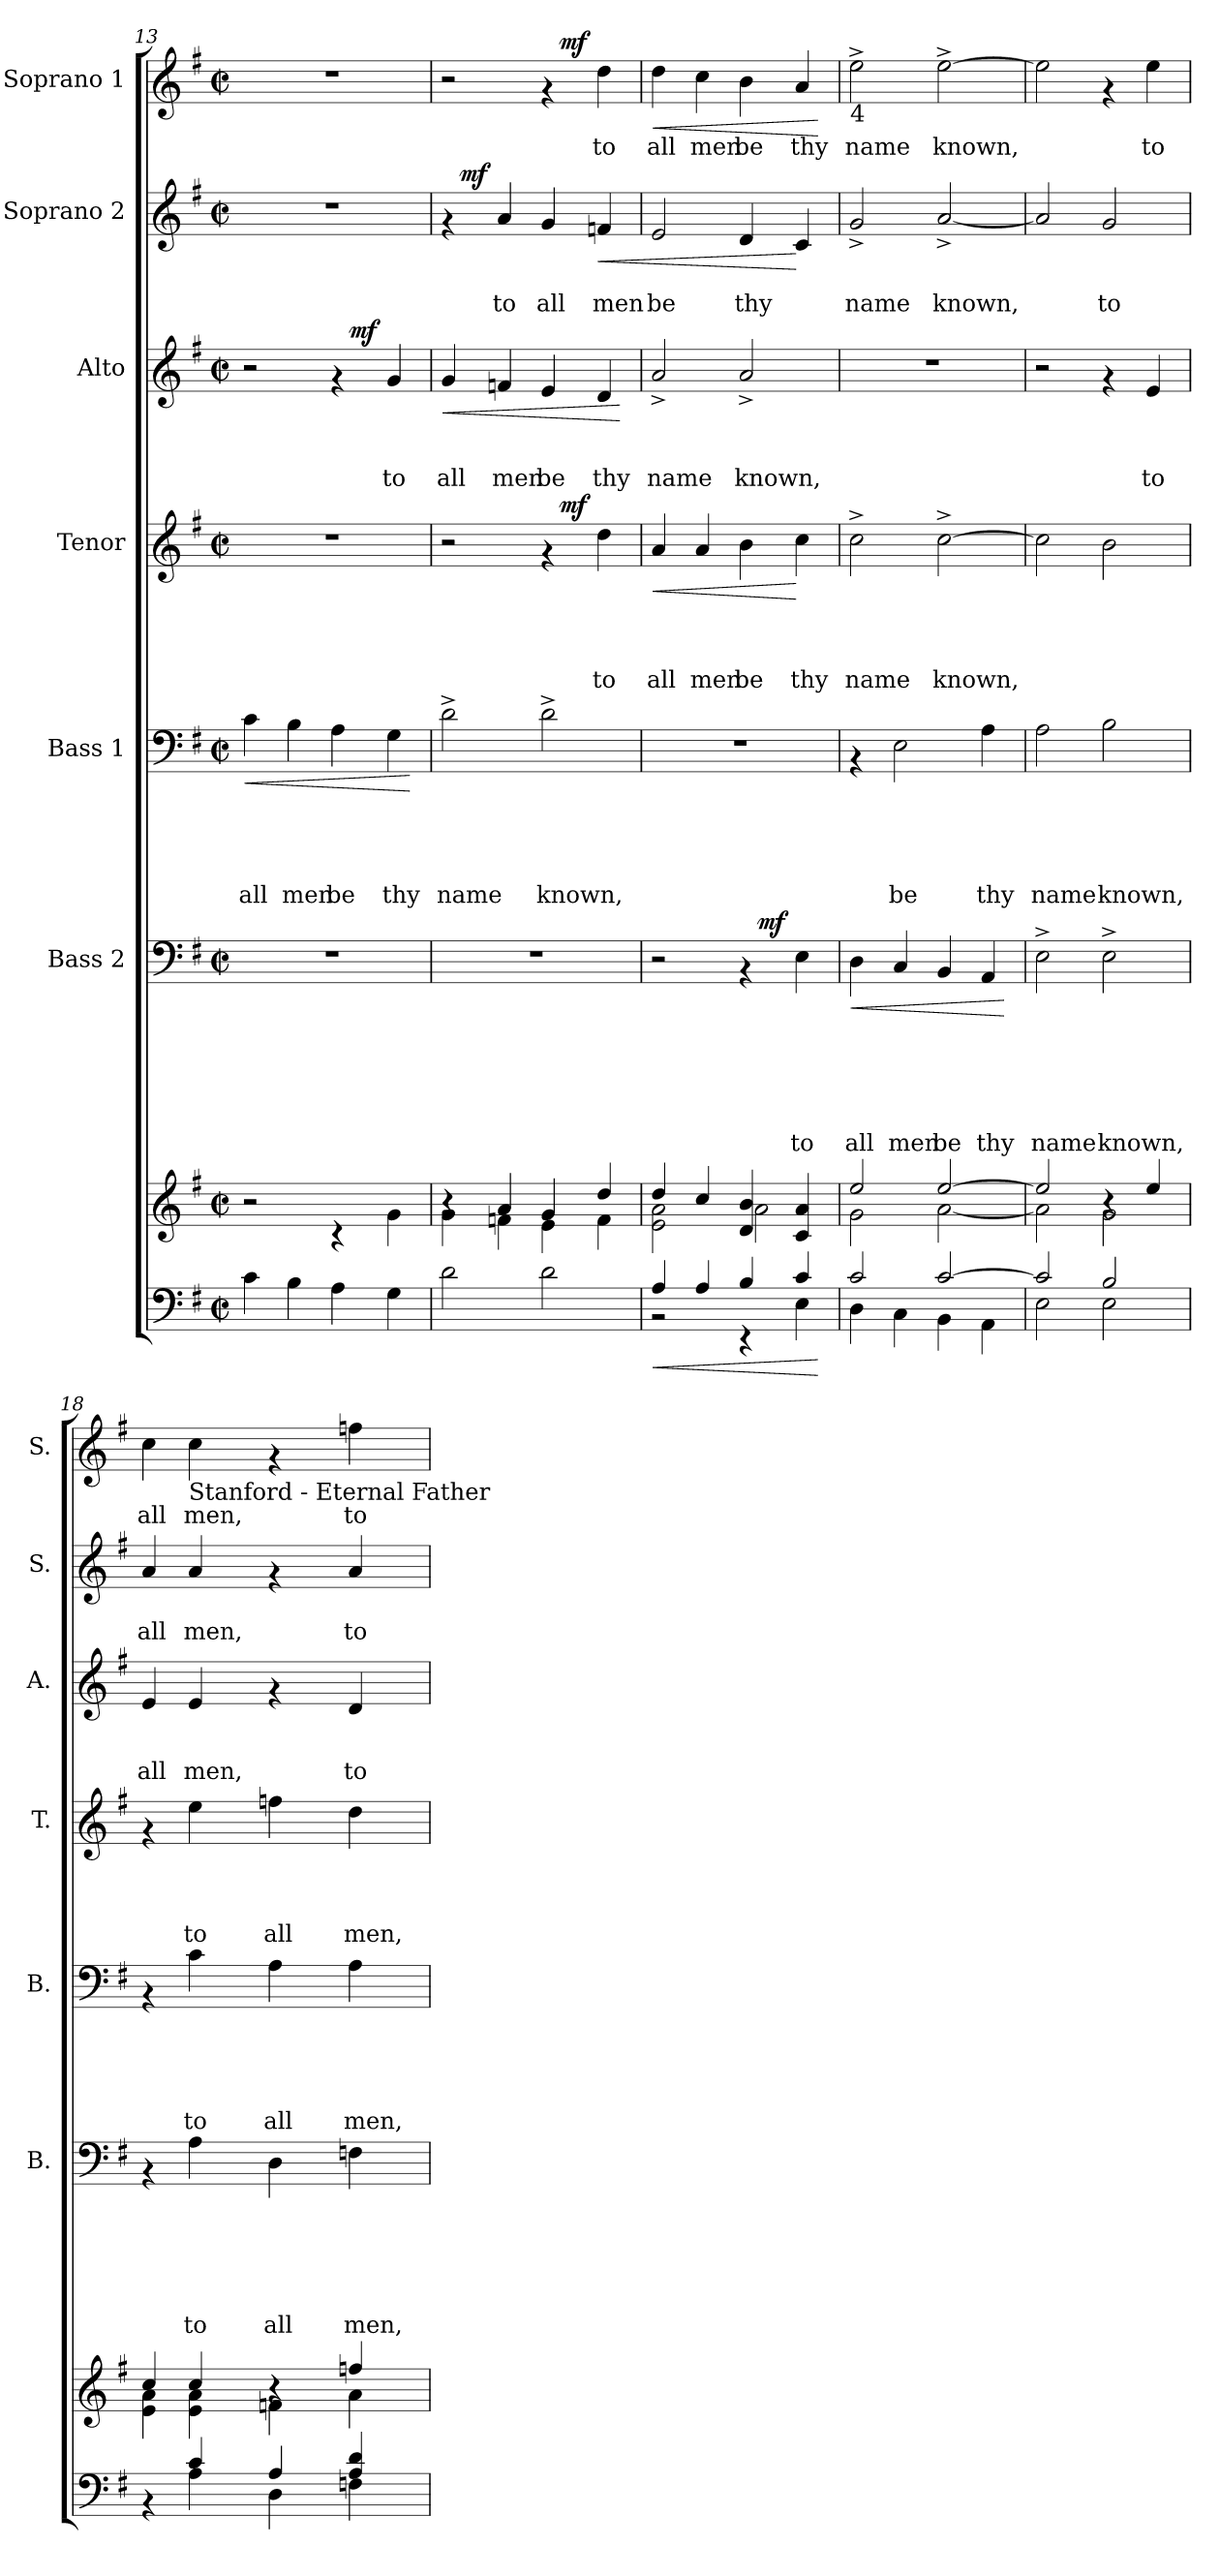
**kern	**dynam	**kern	**kern	**text	**text	**text	**text	**text	**text	**dynam	**kern	**text	**text	**text	**text	**text	**dynam	**kern	**text	**text	**text	**text	**dynam	**kern	**text	**text	**text	**dynam	**kern	**text	**text	**dynam	**kern	**text	**dynam
*part8	*part8	*part7	*part6	*part6	*part6	*part6	*part6	*part6	*part6	*part6	*part5	*part5	*part5	*part5	*part5	*part5	*part5	*part4	*part4	*part4	*part4	*part4	*part4	*part3	*part3	*part3	*part3	*part3	*part2	*part2	*part2	*part2	*part1	*part1	*part1
*staff8	*staff8	*staff7	*staff6	*staff6	*staff6	*staff6	*staff6	*staff6	*staff6	*staff6	*staff5	*staff5	*staff5	*staff5	*staff5	*staff5	*staff5	*staff4	*staff4	*staff4	*staff4	*staff4	*staff4	*staff3	*staff3	*staff3	*staff3	*staff3	*staff2	*staff2	*staff2	*staff2	*staff1	*staff1	*staff1
*	*	*	*I"Bass 2	*	*	*	*	*	*	*	*I"Bass 1	*	*	*	*	*	*	*I"Tenor	*	*	*	*	*	*I"Alto	*	*	*	*	*I"Soprano 2	*	*	*	*I"Soprano 1	*	*
*	*	*	*I'B.	*	*	*	*	*	*	*	*I'B.	*	*	*	*	*	*	*I'T.	*	*	*	*	*	*I'A.	*	*	*	*	*I'S.	*	*	*	*I'S.	*	*
*clefF4	*	*clefG2	*clefF4	*	*	*	*	*	*	*	*clefF4	*	*	*	*	*	*	*clefG2	*	*	*	*	*	*clefG2	*	*	*	*	*clefG2	*	*	*	*clefG2	*	*
*k[f#]	*	*k[f#]	*k[f#]	*	*	*	*	*	*	*	*k[f#]	*	*	*	*	*	*	*k[f#]	*	*	*	*	*	*k[f#]	*	*	*	*	*k[f#]	*	*	*	*k[f#]	*	*
*G:	*	*G:	*G:	*	*	*	*	*	*	*	*G:	*	*	*	*	*	*	*G:	*	*	*	*	*	*G:	*	*	*	*	*G:	*	*	*	*G:	*	*
*M2/2	*	*M2/2	*M2/2	*	*	*	*	*	*	*	*M2/2	*	*	*	*	*	*	*M2/2	*	*	*	*	*	*M2/2	*	*	*	*	*M2/2	*	*	*	*M2/2	*	*
*met(c|)	*	*met(c|)	*met(c|)	*	*	*	*	*	*	*	*met(c|)	*	*	*	*	*	*	*met(c|)	*	*	*	*	*	*met(c|)	*	*	*	*	*met(c|)	*	*	*	*met(c|)	*	*
=13	=13	=13	=13	=13	=13	=13	=13	=13	=13	=13	=13	=13	=13	=13	=13	=13	=13	=13	=13	=13	=13	=13	=13	=13	=13	=13	=13	=13	=13	=13	=13	=13	=13	=13	=13
!	!	!	!	!	!	!	!	!	!	!	!	!	!	!	!	!LO:LY:b	!LO:HP:b	!	!	!	!	!	!	!	!	!	!	!	!	!	!	!	!	!	!
*	*	*	*	*	*	*	*	*	*	*	*	*	*	*	*	*	*	*	*	*	*	*	*	*^	*	*	*	*	*	*	*	*	*	*	*
4c\	.	2r	1r	.	.	.	.	.	.	.	4c\	.	.	.	.	all	<	1r	.	.	.	.	.	2r	2ryy	.	.	.	.	1r	.	.	.	1r	.	.
!	!	!	!	!	!	!	!	!	!	!	!	!	!	!	!	!LO:LY:b	!	!	!	!	!	!	!	!	!	!	!	!	!	!	!	!	!	!	!	!
4B\	.	.	.	.	.	.	.	.	.	.	4B\	.	.	.	.	men	.	.	.	.	.	.	.	.	.	.	.	.	.	.	.	.	.	.	.	.
!	!	!	!	!	!	!	!	!	!	!	!	!	!	!	!	!LO:LY:b	!	!	!	!	!	!	!	!	!	!	!	!	!	!	!	!	!	!	!	!
4A\	.	4rc	.	.	.	.	.	.	.	.	4A\	.	.	.	.	be	.	.	.	.	.	.	.	4rf	16ryy	.	.	.	.	.	.	.	.	.	.	.
!	!	!	!	!	!	!	!	!	!	!	!	!	!	!	!	!	!	!	!	!	!	!	!	!	!	!	!	!	!LO:DY:a	!	!	!	!	!	!	!
.	.	.	.	.	.	.	.	.	.	.	.	.	.	.	.	.	.	.	.	.	.	.	.	.	4..ryy	.	.	.	mf	.	.	.	.	.	.	.
!	!	!	!	!	!	!	!	!	!	!	!	!	!	!	!	!LO:LY:b	!	!	!	!	!	!	!	!	!	!	!	!LO:LY:b	!	!	!	!	!	!	!	!
4G\	.	4g\	.	.	.	.	.	.	.	.	4G\	.	.	.	.	thy	.	.	.	.	.	.	.	4g/	.	.	.	to	.	.	.	.	.	.	.	.
.	.	.	.	.	.	.	.	.	.	.	.	.	.	.	.	.	[	.	.	.	.	.	.	.	.	.	.	.	.	.	.	.	.	.	.	.
=14	=14	=14	=14	=14	=14	=14	=14	=14	=14	=14	=14	=14	=14	=14	=14	=14	=14	=14	=14	=14	=14	=14	=14	=14	=14	=14	=14	=14	=14	=14	=14	=14	=14	=14	=14	=14
*	*	*^	*	*	*	*	*	*	*	*	*	*	*	*	*	*	*	*	*	*	*	*	*	*	*	*	*	*	*	*	*	*	*	*	*	*
!	!	!	!	!	!	!	!	!	!	!	!	!	!	!	!	!	!LO:LY:b	!	!	!	!	!	!	!	!	!	!	!	!LO:LY:b	!LO:HP:b	!	!	!	!	!	!	!
*	*	*	*	*	*	*	*	*	*	*	*	*	*	*	*	*	*	*	*^	*	*	*	*	*	*v	*v	*	*	*	*	*^	*	*	*	*^	*	*
2d\	.	4ra	4g\	1r	.	.	.	.	.	.	.	2d^>\	.	.	.	.	name	.	2r	2ryy	.	.	.	.	.	4g/	.	.	all	<	4rf	16ryy	.	.	.	2r	2ryy	.	.
!	!	!	!	!	!	!	!	!	!	!	!	!	!	!	!	!	!	!	!	!	!	!	!	!	!	!	!	!	!	!	!	!	!	!	!LO:DY:a	!	!	!	!
.	.	.	.	.	.	.	.	.	.	.	.	.	.	.	.	.	.	.	.	.	.	.	.	.	.	.	.	.	.	.	.	2...ryy	.	.	mf	.	.	.	.
!	!	!	!	!	!	!	!	!	!	!	!	!	!	!	!	!	!	!	!	!	!	!	!	!	!	!	!	!	!LO:LY:b	!	!	!	!	!LO:LY:b	!	!	!	!	!
.	.	4a/	4fn\	.	.	.	.	.	.	.	.	.	.	.	.	.	.	.	.	.	.	.	.	.	.	4fn/	.	.	men	.	4a/	.	.	to	.	.	.	.	.
!	!	!	!	!	!	!	!	!	!	!	!	!	!	!	!	!	!LO:LY:b	!	!	!	!	!	!	!	!	!	!	!	!LO:LY:b	!	!	!	!	!LO:LY:b	!	!	!	!	!
2d\	.	4g/	4e\	.	.	.	.	.	.	.	.	2d^>\	.	.	.	.	known,	.	4rf	16ryy	.	.	.	.	.	4e/	.	.	be	.	4g/	.	.	all	.	4rf	16ryy	.	.
!	!	!	!	!	!	!	!	!	!	!	!	!	!	!	!	!	!	!	!	!	!	!	!	!	!LO:DY:a	!	!	!	!	!	!	!	!	!	!	!	!	!	!LO:DY:a
.	.	.	.	.	.	.	.	.	.	.	.	.	.	.	.	.	.	.	.	4..ryy	.	.	.	.	mf	.	.	.	.	.	.	.	.	.	.	.	4..ryy	.	mf
!	!	!	!	!	!	!	!	!	!	!	!	!	!	!	!	!	!	!	!	!	!	!	!	!LO:LY:b	!	!	!	!	!LO:LY:b	!	!	!	!	!LO:LY:b	!LO:HP:b	!	!	!LO:LY:b	!
.	.	4dd/	4f\	.	.	.	.	.	.	.	.	.	.	.	.	.	.	.	4dd\	.	.	.	.	to	.	4d/	.	.	thy	.	4fn/	.	.	men	<	4dd\	.	to	.
*	*	*v	*v	*	*	*	*	*	*	*	*	*	*	*	*	*	*	*	*	*	*	*	*	*	*	*	*	*	*	*	*	*	*	*	*	*	*	*	*
.	.	.	.	.	.	.	.	.	.	.	.	.	.	.	.	.	.	.	.	.	.	.	.	.	.	.	.	.	[	.	.	.	.	.	.	.	.	.
=15	=15	=15	=15	=15	=15	=15	=15	=15	=15	=15	=15	=15	=15	=15	=15	=15	=15	=15	=15	=15	=15	=15	=15	=15	=15	=15	=15	=15	=15	=15	=15	=15	=15	=15	=15	=15	=15	=15
!	!LO:HP:b	!	!	!	!	!	!	!	!	!	!	!	!	!	!	!	!	!	!	!	!	!	!LO:LY:b	!LO:HP:b	!	!	!	!LO:LY:b	!	!	!	!	!LO:LY:b	!	!	!	!LO:LY:b	!LO:HP:b
*	*	*	*	*	*	*	*	*	*	*	*	*	*	*	*	*	*	*	*	*	*	*	*	*	*	*	*	*	*	*v	*v	*	*	*	*	*	*	*
*^	*	*^	*^	*	*	*	*	*	*	*	*	*	*	*	*	*	*	*v	*v	*	*	*	*	*	*	*	*	*	*	*	*	*	*	*v	*v	*	*
4A/	2r	<	4dd/	2e\ 2a\	2r	2ryy	.	.	.	.	.	.	.	1r	.	.	.	.	.	.	4a/	.	.	.	all	<	2a^</	.	.	name	.	2e/	.	be	.	4dd\	all	<
!	!	!	!	!	!	!	!	!	!	!	!	!	!	!	!	!	!	!	!	!	!	!	!	!	!LO:LY:b	!	!	!	!	!	!	!	!	!	!	!	!LO:LY:b	!
4A/	.	.	4cc/	.	.	.	.	.	.	.	.	.	.	.	.	.	.	.	.	.	4a/	.	.	.	men	.	.	.	.	.	.	.	.	.	.	4cc\	men	.
!	!	!	!	!	!	!	!	!	!	!	!	!	!	!	!	!	!	!	!	!	!	!	!	!	!LO:LY:b	!	!	!	!	!LO:LY:b	!	!	!	!LO:LY:b	!	!	!LO:LY:b	!
4B/	4rEE	.	4d/ 4b/	2a\	4rAA	16ryy	.	.	.	.	.	.	.	.	.	.	.	.	.	.	4b\	.	.	.	be	.	2a^</	.	.	known,	.	4d/	.	thy	.	4b\	be	.
!	!	!	!	!	!	!	!	!	!	!	!	!	!LO:DY:a	!	!	!	!	!	!	!	!	!	!	!	!	!	!	!	!	!	!	!	!	!	!	!	!	!
.	.	.	.	.	.	4..ryy	.	.	.	.	.	.	mf	.	.	.	.	.	.	.	.	.	.	.	.	.	.	.	.	.	.	.	.	.	.	.	.	.
!	!	!	!	!	!	!	!	!	!	!	!	!LO:LY:b	!	!	!	!	!	!	!	!	!	!	!	!	!LO:LY:b	!	!	!	!	!	!	!	!	!	!	!	!LO:LY:b	!
4c/	4E\	.	4c/ 4a/	.	4E\	.	.	.	.	.	.	to	.	.	.	.	.	.	.	.	4cc\	.	.	.	thy	[	.	.	.	.	.	4c/	.	.	[	4a/	thy	.
*v	*v	*	*	*	*	*	*	*	*	*	*	*	*	*	*	*	*	*	*	*	*	*	*	*	*	*	*	*	*	*	*	*	*	*	*	*	*	*
*	*	*v	*v	*	*	*	*	*	*	*	*	*	*	*	*	*	*	*	*	*	*	*	*	*	*	*	*	*	*	*	*	*	*	*	*	*	*
.	[	.	.	.	.	.	.	.	.	.	.	.	.	.	.	.	.	.	.	.	.	.	.	.	.	.	.	.	.	.	.	.	.	.	.	[
!!LO:PB:g=z
=16	=16	=16	=16	=16	=16	=16	=16	=16	=16	=16	=16	=16	=16	=16	=16	=16	=16	=16	=16	=16	=16	=16	=16	=16	=16	=16	=16	=16	=16	=16	=16	=16	=16	=16	=16	=16
*^	*	*^	*	*	*	*	*	*	*	*	*	*	*	*	*	*	*	*	*	*	*	*	*	*	*	*	*	*	*	*	*	*	*	*	*	*
!	!	!	!	!	!	!	!	!	!	!	!	!	!	!	!	!	!	!	!	!	!	!	!	!	!	!	!	!	!	!	!	!	!	!	!	!LO:TX:b:t=4	!	!
!	!	!	!	!	!	!	!	!	!	!	!	!LO:LY:b	!LO:HP:b	!	!	!	!	!	!	!	!	!	!	!	!LO:LY:b	!	!	!	!	!	!	!	!	!LO:LY:b	!	!	!LO:LY:b	!
*	*	*	*	*	*v	*v	*	*	*	*	*	*	*	*	*	*	*	*	*	*	*	*	*	*	*	*	*	*	*	*	*	*	*	*	*	*	*	*
2c/	4D\	.	2ee/	2g\	4D\	.	.	.	.	.	all	<	4rAA	.	.	.	.	.	.	2cc^>\	.	.	.	name	.	1r	.	.	.	.	2g^</	.	name	.	2ee^>\	name	.
!	!	!	!	!	!	!	!	!	!	!	!LO:LY:b	!	!	!	!	!	!	!LO:LY:b	!	!	!	!	!	!	!	!	!	!	!	!	!	!	!	!	!	!	!
.	4C\	.	.	.	4C/	.	.	.	.	.	men	.	2E\	.	.	.	.	be	.	.	.	.	.	.	.	.	.	.	.	.	.	.	.	.	.	.	.
!	!	!	!	!	!	!	!	!	!	!	!LO:LY:b	!	!	!	!	!	!	!	!	!	!	!	!	!LO:LY:b	!	!	!	!	!	!	!	!	!LO:LY:b	!	!	!LO:LY:b	!
[>2c/	4BB\	.	[>2ee/	[<2a\	4BB/	.	.	.	.	.	be	.	.	.	.	.	.	.	.	[>2cc^>\	.	.	.	known,	.	.	.	.	.	.	[<2a^</	.	known,	.	[>2ee^>\	known,	.
!	!	!	!	!	!	!	!	!	!	!	!LO:LY:b	!	!	!	!	!	!	!LO:LY:b	!	!	!	!	!	!	!	!	!	!	!	!	!	!	!	!	!	!	!
.	4AA\	.	.	.	4AA/	.	.	.	.	.	thy	.	4A\	.	.	.	.	thy	.	.	.	.	.	.	.	.	.	.	.	.	.	.	.	.	.	.	.
*v	*v	*	*	*	*	*	*	*	*	*	*	*	*	*	*	*	*	*	*	*	*	*	*	*	*	*	*	*	*	*	*	*	*	*	*	*	*
*	*	*v	*v	*	*	*	*	*	*	*	*	*	*	*	*	*	*	*	*	*	*	*	*	*	*	*	*	*	*	*	*	*	*	*	*	*
.	.	.	.	.	.	.	.	.	.	[	.	.	.	.	.	.	.	.	.	.	.	.	.	.	.	.	.	.	.	.	.	.	.	.	.
=17	=17	=17	=17	=17	=17	=17	=17	=17	=17	=17	=17	=17	=17	=17	=17	=17	=17	=17	=17	=17	=17	=17	=17	=17	=17	=17	=17	=17	=17	=17	=17	=17	=17	=17	=17
*^	*	*^	*	*	*	*	*	*	*	*	*	*	*	*	*	*	*	*	*	*	*	*	*	*	*	*	*	*	*	*	*	*	*	*	*
!	!	!	!	!	!	!	!	!	!	!	!LO:LY:b	!	!	!	!	!	!	!LO:LY:b	!	!	!	!	!	!	!	!	!	!	!	!	!	!	!	!	!	!	!
2c/]	2E\	.	2ee/]	2a\]	2E^>\	.	.	.	.	.	name	.	2A\	.	.	.	.	name	.	2cc\]	.	.	.	.	.	2r	.	.	.	.	2a/]	.	.	.	2ee\]	.	.
!	!	!	!	!	!	!	!	!	!	!	!LO:LY:b	!	!	!	!	!	!	!LO:LY:b	!	!	!	!	!	!	!	!	!	!	!	!	!	!	!LO:LY:b	!	!	!	!
2B/	2E\	.	4ra	2g\	2E^>\	.	.	.	.	.	known,	.	2B\	.	.	.	.	known,	.	2b\	.	.	.	.	.	4rf	.	.	.	.	2g/	.	to	.	4rf	.	.
!	!	!	!	!	!	!	!	!	!	!	!	!	!	!	!	!	!	!	!	!	!	!	!	!	!	!	!	!	!LO:LY:b	!	!	!	!	!	!	!LO:LY:b	!
.	.	.	4ee/	.	.	.	.	.	.	.	.	.	.	.	.	.	.	.	.	.	.	.	.	.	.	4e/	.	.	to	.	.	.	.	.	4ee\	to	.
=18	=18	=18	=18	=18	=18	=18	=18	=18	=18	=18	=18	=18	=18	=18	=18	=18	=18	=18	=18	=18	=18	=18	=18	=18	=18	=18	=18	=18	=18	=18	=18	=18	=18	=18	=18	=18	=18
!	!	!	!	!	!	!	!	!	!	!	!	!	!	!	!	!	!	!	!	!	!	!	!	!	!	!	!	!	!LO:LY:b	!	!	!	!LO:LY:b	!	!	!LO:LY:b	!
4rAA	4ryy	.	4cc/	4e\ 4a\	4rAA	.	.	.	.	.	.	.	4rAA	.	.	.	.	.	.	4rf	.	.	.	.	.	4e/	.	.	all	.	4a/	.	all	.	4cc\	all	.
!	!	!	!	!	!	!	!	!	!	!	!	!	!	!	!	!	!	!	!	!	!	!	!	!	!	!	!	!	!	!	!	!	!	!	!LO:TX:b:t=Stanford - Eternal Father	!	!
!	!	!	!	!	!	!	!	!	!	!	!LO:LY:b	!	!	!	!	!	!	!LO:LY:b	!	!	!	!	!	!LO:LY:b	!	!	!	!	!LO:LY:b	!	!	!	!LO:LY:b	!	!	!LO:LY:b	!
4c/	4A\	.	4cc/	4e\ 4a\	4A\	.	.	.	.	.	to	.	4c\	.	.	.	.	to	.	4ee\	.	.	.	to	.	4e/	.	.	men,	.	4a/	.	men,	.	4cc\	men,	.
!	!	!	!	!	!	!	!	!	!	!	!LO:LY:b	!	!	!	!	!	!	!LO:LY:b	!	!	!	!	!	!LO:LY:b	!	!	!	!	!	!	!	!	!	!	!	!	!
4A/	4D\	.	4ra	4fn\	4D\	.	.	.	.	.	all	.	4A\	.	.	.	.	all	.	4ffn\	.	.	.	all	.	4rf	.	.	.	.	4rf	.	.	.	4rf	.	.
!	!	!	!	!	!	!	!	!	!	!	!LO:LY:b	!	!	!	!	!	!	!LO:LY:b	!	!	!	!	!	!LO:LY:b	!	!	!	!	!LO:LY:b	!	!	!	!LO:LY:b	!	!	!LO:LY:b	!
4A/ 4d/	4Fn\	.	4ffn/	4a\	4Fn\	.	.	.	.	.	men,	.	4A\	.	.	.	.	men,	.	4dd\	.	.	.	men,	.	4d/	.	.	to	.	4a/	.	to	.	4ffn\	to	.
*v	*v	*	*	*	*	*	*	*	*	*	*	*	*	*	*	*	*	*	*	*	*	*	*	*	*	*	*	*	*	*	*	*	*	*	*	*	*
*	*	*v	*v	*	*	*	*	*	*	*	*	*	*	*	*	*	*	*	*	*	*	*	*	*	*	*	*	*	*	*	*	*	*	*	*	*
=	=	=	=	=	=	=	=	=	=	=	=	=	=	=	=	=	=	=	=	=	=	=	=	=	=	=	=	=	=	=	=	=	=	=	=
*-	*-	*-	*-	*-	*-	*-	*-	*-	*-	*-	*-	*-	*-	*-	*-	*-	*-	*-	*-	*-	*-	*-	*-	*-	*-	*-	*-	*-	*-	*-	*-	*-	*-	*-	*-
